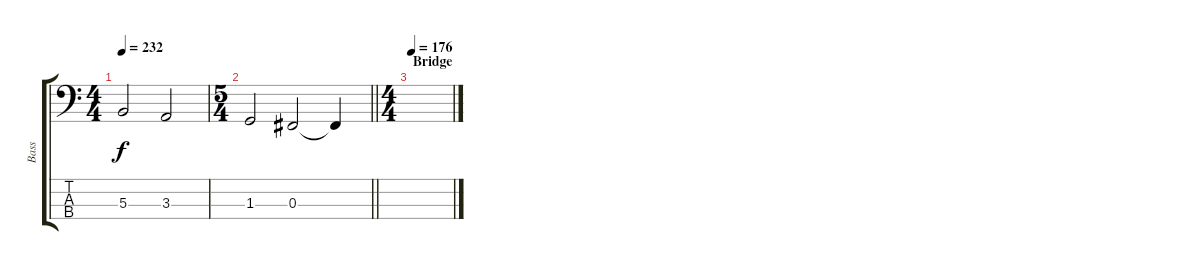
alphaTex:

\track ("Bass" "Bass") {instrument electricbassfinger}
\staff {score tabs}
\tuning (E2 B1 Gb1 B0) {hide}
\ts (4 4)
\tempo 232
\clef f4
\ks c
5.3.2{dy f volume 9} 3.3.2 |
\ts (5 4)
\barLineRight lightlight
1.3.2 0.3.2 0.3{t}.4 |
\ts (4 4)
\section ("" "Bridge")
\tempo 176
